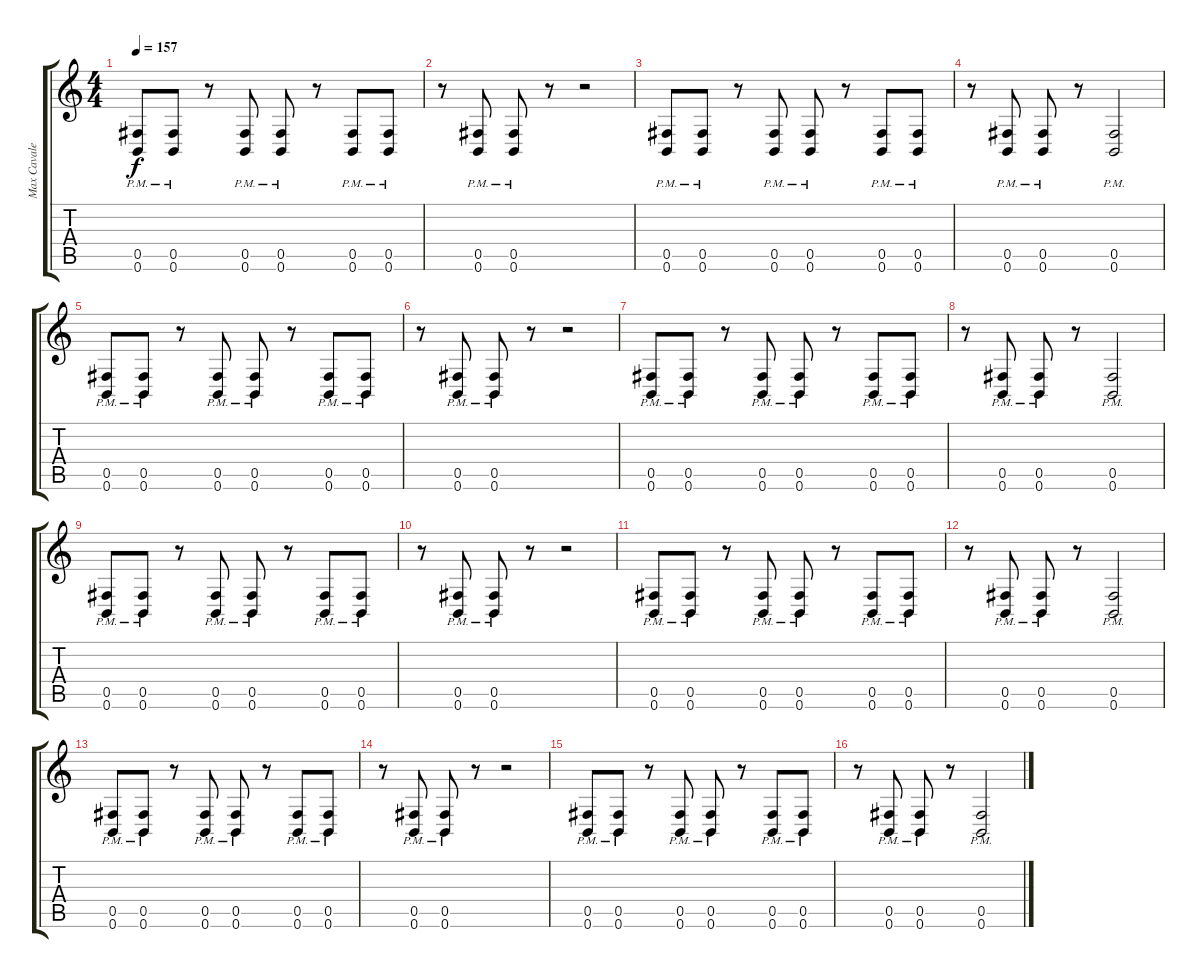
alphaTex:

\track ("Max Cavalera" "Max Cavale") {instrument overdrivenguitar}
\staff {score tabs}
\tuning (Db4 Ab3 E3 B2 Gb2 B1) {hide}
\ts (4 4)
\tempo 157
\clef g2
\ks c
(0.5{pm} 0.6{pm}).8{dy f} (0.5{pm} 0.6{pm}).8 r.8 (0.5{pm} 0.6{pm}).8 (0.5{pm} 0.6{pm}).8 r.8 (0.5{pm} 0.6{pm}).8 (0.5{pm} 0.6{pm}).8 |
r.8 (0.5{pm} 0.6{pm}).8 (0.5{pm} 0.6{pm}).8 r.8 r.2 |
(0.5{pm} 0.6{pm}).8 (0.5{pm} 0.6{pm}).8 r.8 (0.5{pm} 0.6{pm}).8 (0.5{pm} 0.6{pm}).8 r.8 (0.5{pm} 0.6{pm}).8 (0.5{pm} 0.6{pm}).8 |
r.8 (0.5{pm} 0.6{pm}).8 (0.5{pm} 0.6{pm}).8 r.8 (0.5{pm} 0.6{pm}).2 |
(0.5{pm} 0.6{pm}).8 (0.5{pm} 0.6{pm}).8 r.8 (0.5{pm} 0.6{pm}).8 (0.5{pm} 0.6{pm}).8 r.8 (0.5{pm} 0.6{pm}).8 (0.5{pm} 0.6{pm}).8 |
r.8 (0.5{pm} 0.6{pm}).8 (0.5{pm} 0.6{pm}).8 r.8 r.2 |
(0.5{pm} 0.6{pm}).8 (0.5{pm} 0.6{pm}).8 r.8 (0.5{pm} 0.6{pm}).8 (0.5{pm} 0.6{pm}).8 r.8 (0.5{pm} 0.6{pm}).8 (0.5{pm} 0.6{pm}).8 |
r.8 (0.5{pm} 0.6{pm}).8 (0.5{pm} 0.6{pm}).8 r.8 (0.5{pm} 0.6{pm}).2 |
(0.5{pm} 0.6{pm}).8 (0.5{pm} 0.6{pm}).8 r.8 (0.5{pm} 0.6{pm}).8 (0.5{pm} 0.6{pm}).8 r.8 (0.5{pm} 0.6{pm}).8 (0.5{pm} 0.6{pm}).8 |
r.8 (0.5{pm} 0.6{pm}).8 (0.5{pm} 0.6{pm}).8 r.8 r.2 |
(0.5{pm} 0.6{pm}).8 (0.5{pm} 0.6{pm}).8 r.8 (0.5{pm} 0.6{pm}).8 (0.5{pm} 0.6{pm}).8 r.8 (0.5{pm} 0.6{pm}).8 (0.5{pm} 0.6{pm}).8 |
r.8 (0.5{pm} 0.6{pm}).8 (0.5{pm} 0.6{pm}).8 r.8 (0.5{pm} 0.6{pm}).2 |
(0.5{pm} 0.6{pm}).8 (0.5{pm} 0.6{pm}).8 r.8 (0.5{pm} 0.6{pm}).8 (0.5{pm} 0.6{pm}).8 r.8 (0.5{pm} 0.6{pm}).8 (0.5{pm} 0.6{pm}).8 |
r.8 (0.5{pm} 0.6{pm}).8 (0.5{pm} 0.6{pm}).8 r.8 r.2 |
(0.5{pm} 0.6{pm}).8 (0.5{pm} 0.6{pm}).8 r.8 (0.5{pm} 0.6{pm}).8 (0.5{pm} 0.6{pm}).8 r.8 (0.5{pm} 0.6{pm}).8 (0.5{pm} 0.6{pm}).8 |
r.8 (0.5{pm} 0.6{pm}).8 (0.5{pm} 0.6{pm}).8 r.8 (0.5{pm} 0.6{pm}).2
